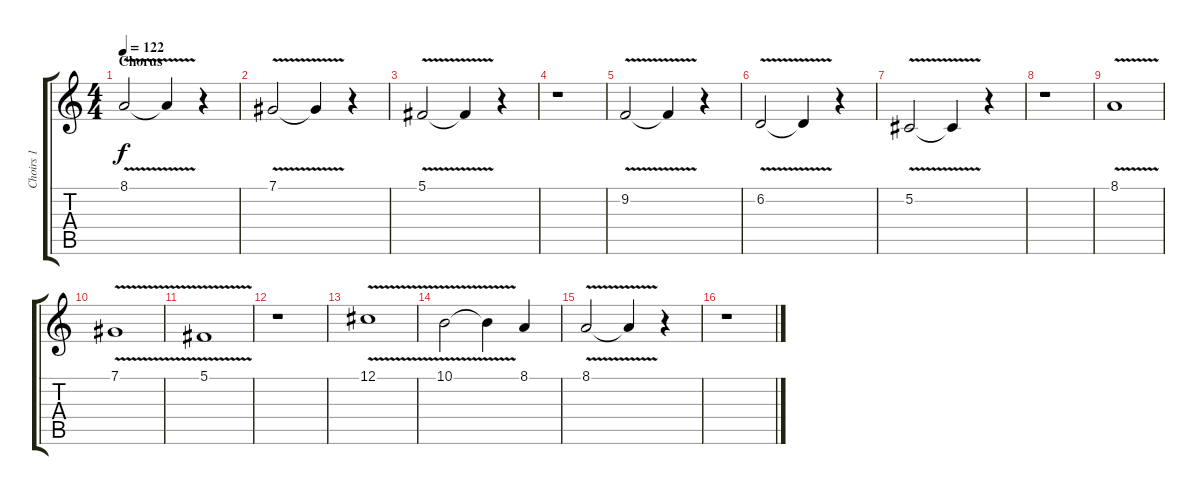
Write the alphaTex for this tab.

\track ("Choirs 1" "Choirs 1") {instrument viola}
\staff {score tabs}
\tuning (Db4 Ab3 E3 B2 Gb2 Db2) {hide}
\ts (4 4)
\section ("" "Chorus")
\tempo 122
\clef g2
\ks c
8.1{v}.2{dy f volume 14 balance 13 instrument sopranosax} 8.1{t}.4 r.4 |
7.1{v}.2 7.1{t}.4 r.4 |
5.1{v}.2 5.1{t}.4 r.4 |
r.1 |
9.2{v}.2 9.2{t}.4 r.4 |
6.2{v}.2 6.2{t}.4 r.4 |
5.2{v}.2 5.2{t}.4 r.4 |
r.1 |
8.1{v}.1 |
7.1{v}.1 |
5.1{v}.1 |
r.1 |
12.1{v}.1 |
10.1{v}.2 10.1{t}.4 8.1.4 |
8.1{v}.2 8.1{t}.4 r.4 |
r.1
